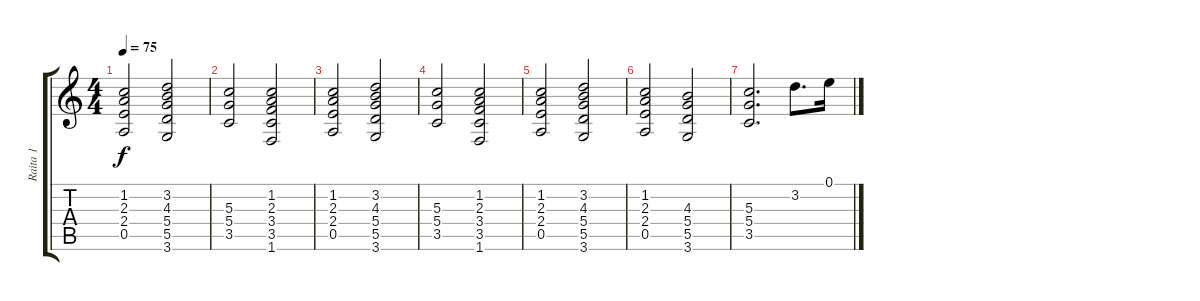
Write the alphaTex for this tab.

\track ("Raita 1" "Raita 1") {instrument electricguitarclean}
\staff {score tabs}
\tuning (E4 B3 G3 D3 A2 E2) {hide}
\ts (4 4)
\tempo 75
\clef g2
\ks c
(1.2 2.3 2.4 0.5).2{dy f} (3.2 4.3 5.4 5.5 3.6).2 |
(5.3 5.4 3.5).2 (1.2 2.3 3.4 3.5 1.6).2 |
(1.2 2.3 2.4 0.5).2 (3.2 4.3 5.4 5.5 3.6).2 |
(5.3 5.4 3.5).2 (1.2 2.3 3.4 3.5 1.6).2 |
(1.2 2.3 2.4 0.5).2 (3.2 4.3 5.4 5.5 3.6).2 |
(1.2 2.3 2.4 0.5).2 (4.3 5.4 5.5 3.6).2 |
(5.3 5.4 3.5).2{d} 3.2.8{d} 0.1.16
